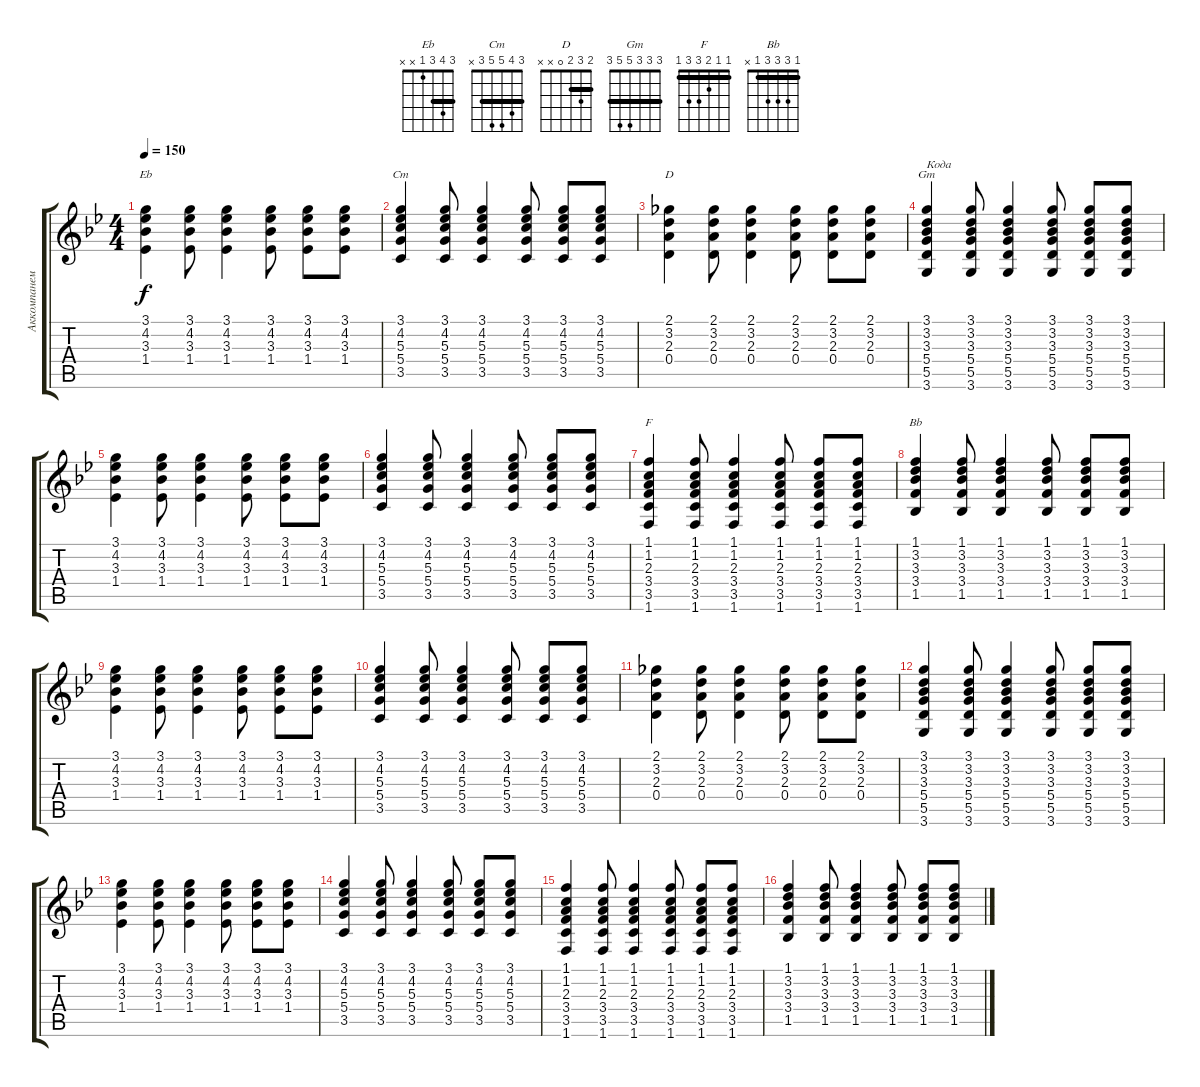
\track ("Аккомпанемент" "Аккомпанем") {instrument acousticguitarsteel}
\staff {score tabs}
\tuning (E4 B3 G3 D3 A2 E2) {hide}
\chord ("Eb" 3 4 3 1 x x) {barre 3}
\chord ("Cm" 3 4 5 5 3 x) {barre 3}
\chord ("D" 2 3 2 0 x x) {barre 2}
\chord ("Gm" 3 3 3 5 5 3) {barre 3}
\chord ("F" 1 1 2 3 3 1) {barre 1}
\chord ("Bb" 1 3 3 3 1 x) {barre 1}
\ts (4 4)
\tempo 150
\clef g2
\ks gminor
(3.1 4.2 3.3 1.4).4{ch "Eb" dy f} (3.1 4.2 3.3 1.4).8 (3.1 4.2 3.3 1.4).4 (3.1 4.2 3.3 1.4).8 (3.1 4.2 3.3 1.4).8 (3.1 4.2 3.3 1.4).8 |
(3.1 4.2 5.3 5.4 3.5).4{ch "Cm"} (3.1 4.2 5.3 5.4 3.5).8 (3.1 4.2 5.3 5.4 3.5).4 (3.1 4.2 5.3 5.4 3.5).8 (3.1 4.2 5.3 5.4 3.5).8 (3.1 4.2 5.3 5.4 3.5).8 |
(2.1 3.2 2.3 0.4).4{ch "D"} (2.1 3.2 2.3 0.4).8 (2.1 3.2 2.3 0.4).4 (2.1 3.2 2.3 0.4).8 (2.1 3.2 2.3 0.4).8 (2.1 3.2 2.3 0.4).8 |
(3.1 3.2 3.3 5.4 5.5 3.6).4{ch "Gm" txt "Кода"} (3.1 3.2 3.3 5.4 5.5 3.6).8 (3.1 3.2 3.3 5.4 5.5 3.6).4 (3.1 3.2 3.3 5.4 5.5 3.6).8 (3.1 3.2 3.3 5.4 5.5 3.6).8 (3.1 3.2 3.3 5.4 5.5 3.6).8 |
(3.1 4.2 3.3 1.4).4 (3.1 4.2 3.3 1.4).8 (3.1 4.2 3.3 1.4).4 (3.1 4.2 3.3 1.4).8 (3.1 4.2 3.3 1.4).8 (3.1 4.2 3.3 1.4).8 |
(3.1 4.2 5.3 5.4 3.5).4 (3.1 4.2 5.3 5.4 3.5).8 (3.1 4.2 5.3 5.4 3.5).4 (3.1 4.2 5.3 5.4 3.5).8 (3.1 4.2 5.3 5.4 3.5).8 (3.1 4.2 5.3 5.4 3.5).8 |
(1.1 1.2 2.3 3.4 3.5 1.6).4{ch "F"} (1.1 1.2 2.3 3.4 3.5 1.6).8 (1.1 1.2 2.3 3.4 3.5 1.6).4 (1.1 1.2 2.3 3.4 3.5 1.6).8 (1.1 1.2 2.3 3.4 3.5 1.6).8 (1.1 1.2 2.3 3.4 3.5 1.6).8 |
(1.1 3.2 3.3 3.4 1.5).4{ch "Bb"} (1.1 3.2 3.3 3.4 1.5).8 (1.1 3.2 3.3 3.4 1.5).4 (1.1 3.2 3.3 3.4 1.5).8 (1.1 3.2 3.3 3.4 1.5).8 (1.1 3.2 3.3 3.4 1.5).8 |
(3.1 4.2 3.3 1.4).4 (3.1 4.2 3.3 1.4).8 (3.1 4.2 3.3 1.4).4 (3.1 4.2 3.3 1.4).8 (3.1 4.2 3.3 1.4).8 (3.1 4.2 3.3 1.4).8 |
(3.1 4.2 5.3 5.4 3.5).4 (3.1 4.2 5.3 5.4 3.5).8 (3.1 4.2 5.3 5.4 3.5).4 (3.1 4.2 5.3 5.4 3.5).8 (3.1 4.2 5.3 5.4 3.5).8 (3.1 4.2 5.3 5.4 3.5).8 |
(2.1 3.2 2.3 0.4).4 (2.1 3.2 2.3 0.4).8 (2.1 3.2 2.3 0.4).4 (2.1 3.2 2.3 0.4).8 (2.1 3.2 2.3 0.4).8 (2.1 3.2 2.3 0.4).8 |
(3.1 3.2 3.3 5.4 5.5 3.6).4 (3.1 3.2 3.3 5.4 5.5 3.6).8 (3.1 3.2 3.3 5.4 5.5 3.6).4 (3.1 3.2 3.3 5.4 5.5 3.6).8 (3.1 3.2 3.3 5.4 5.5 3.6).8 (3.1 3.2 3.3 5.4 5.5 3.6).8 |
(3.1 4.2 3.3 1.4).4 (3.1 4.2 3.3 1.4).8 (3.1 4.2 3.3 1.4).4 (3.1 4.2 3.3 1.4).8 (3.1 4.2 3.3 1.4).8 (3.1 4.2 3.3 1.4).8 |
(3.1 4.2 5.3 5.4 3.5).4 (3.1 4.2 5.3 5.4 3.5).8 (3.1 4.2 5.3 5.4 3.5).4 (3.1 4.2 5.3 5.4 3.5).8 (3.1 4.2 5.3 5.4 3.5).8 (3.1 4.2 5.3 5.4 3.5).8 |
(1.1 1.2 2.3 3.4 3.5 1.6).4 (1.1 1.2 2.3 3.4 3.5 1.6).8 (1.1 1.2 2.3 3.4 3.5 1.6).4 (1.1 1.2 2.3 3.4 3.5 1.6).8 (1.1 1.2 2.3 3.4 3.5 1.6).8 (1.1 1.2 2.3 3.4 3.5 1.6).8 |
(1.1 3.2 3.3 3.4 1.5).4 (1.1 3.2 3.3 3.4 1.5).8 (1.1 3.2 3.3 3.4 1.5).4 (1.1 3.2 3.3 3.4 1.5).8 (1.1 3.2 3.3 3.4 1.5).8 (1.1 3.2 3.3 3.4 1.5).8
